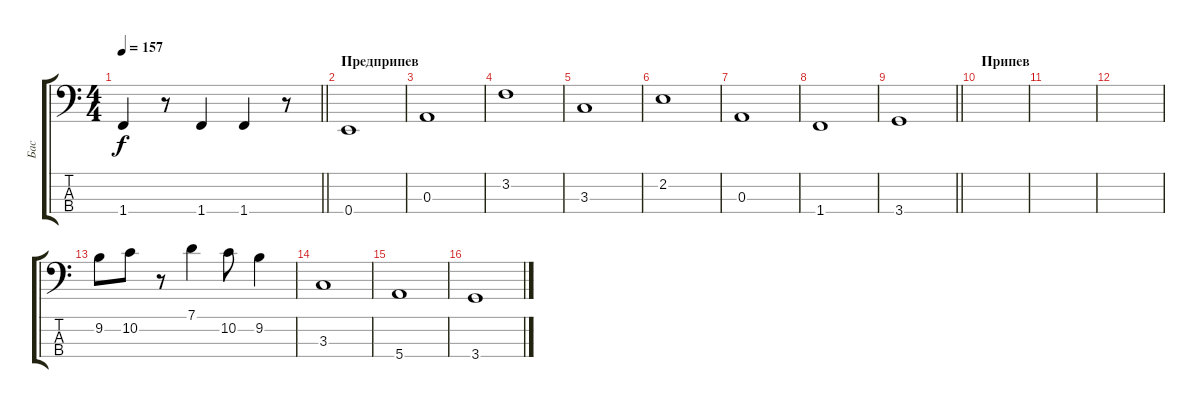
\track ("Бас" "Бас") {instrument electricbasspick}
\staff {score tabs}
\tuning (G2 D2 A1 E1) {hide}
\ts (4 4)
\tempo 157
\clef f4
\barLineRight lightlight
\ks c
1.4.4{dy f} r.8 1.4.4 1.4.4 r.8 |
\section ("" "Предприпев")
0.4.1 |
0.3.1 |
3.2.1 |
3.3.1 |
2.2.1 |
0.3.1 |
1.4.1 |
\barLineRight lightlight
3.4.1 |
\section ("" "Припев")
|
|
|
9.2.8 10.2.8 r.8 7.1.4 10.2.8 9.2.4 |
3.3.1 |
5.4.1 |
3.4.1
